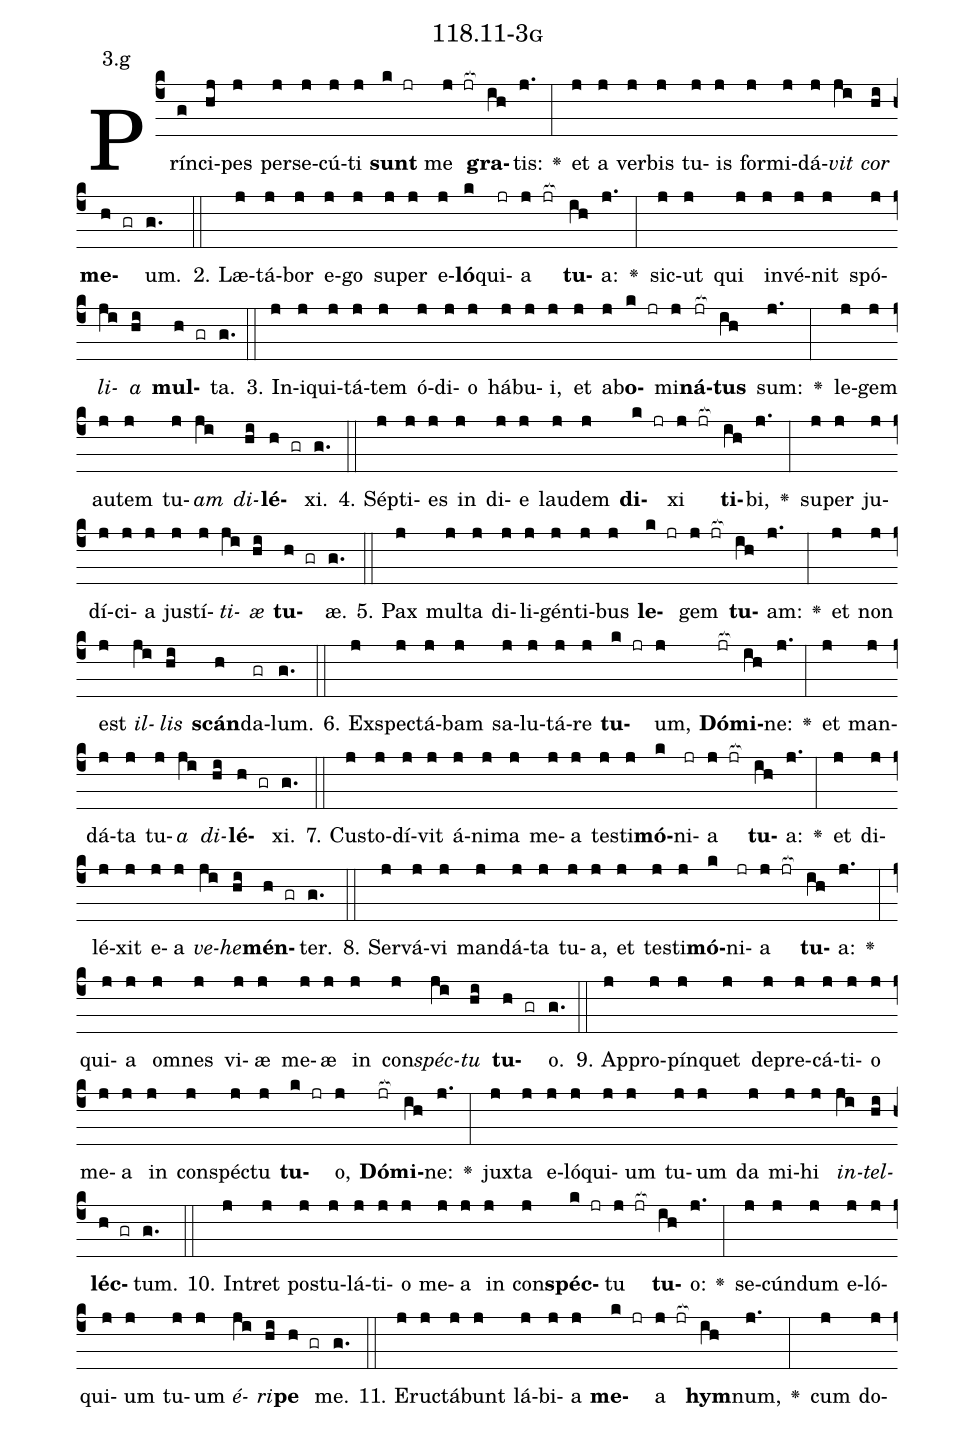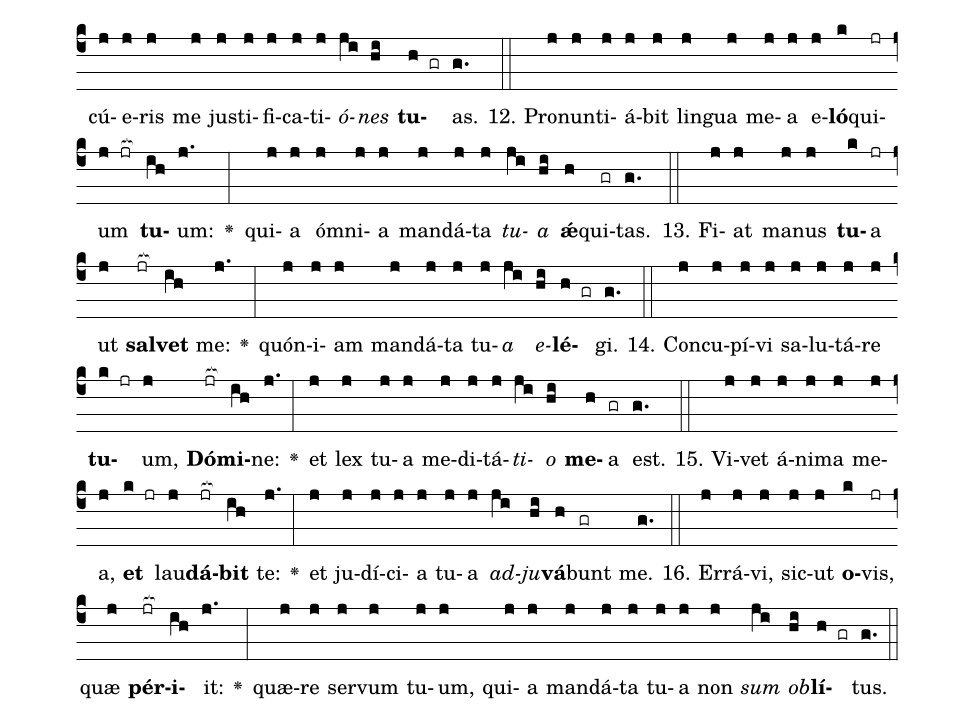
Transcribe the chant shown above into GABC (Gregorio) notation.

name: 118.11-3g;
annotation: 3.g;
%%
(c4)Prín(g)ci(hj)pes(j) per(j)se(j)cú(j)ti(j) <b>sunt</b>(k jr) me(j jr[ocb:1{]) <b>gra</b>(ih[ocb:0}])tis:(j.) <v>\greheightstar</v>(:) et(j) a(j) ver(j)bis(j) tu(j)is(j) for(j)mi(j)dá(j)<i>vit</i>(ji) <i>cor</i>(hi) <b>me</b>(h gr)um.(g.) (::)
2. Læ(j)tá(j)bor(j) e(j)go(j) su(j)per(j) e(j)<b>ló</b>(k)qui(jr)a(j jr[ocb:1{]) <b>tu</b>(ih[ocb:0}])a:(j.) <v>\greheightstar</v>(:) sic(j)ut(j) qui(j) in(j)vé(j)nit(j) spó(j)<i>li</i>(ji)<i>a</i>(hi) <b>mul</b>(h gr)ta.(g.) (::)
3. In(j)i(j)qui(j)tá(j)tem(j) ó(j)di(j)o(j) há(j)bu(j)i,(j) et(j) ab(j)<b>o</b>(k jr)mi(j)<b>ná</b>(jr[ocb:1{])<b>tus</b>(ih[ocb:0}]) sum:(j.) <v>\greheightstar</v>(:) le(j)gem(j) au(j)tem(j) tu(j)<i>am</i>(ji) <i>di</i>(hi)<b>lé</b>(h gr)xi.(g.) (::)
4. Sép(j)ti(j)es(j) in(j) di(j)e(j) lau(j)dem(j) <b>di</b>(k jr)xi(j jr[ocb:1{]) <b>ti</b>(ih[ocb:0}])bi,(j.) <v>\greheightstar</v>(:) su(j)per(j) ju(j)dí(j)ci(j)a(j) jus(j)tí(j)<i>ti</i>(ji)<i>æ</i>(hi) <b>tu</b>(h gr)æ.(g.) (::)
5. Pax(j) mul(j)ta(j) di(j)li(j)gén(j)ti(j)bus(j) <b>le</b>(k jr)gem(j jr[ocb:1{]) <b>tu</b>(ih[ocb:0}])am:(j.) <v>\greheightstar</v>(:) et(j) non(j) est(j) <i>il</i>(ji)<i>lis</i>(hi) <b>scán</b>(h)da(gr)lum.(g.) (::)
6. Ex(j)spec(j)tá(j)bam(j) sa(j)lu(j)tá(j)re(j) <b>tu</b>(k jr)um,(j) <b>Dó</b>(jr[ocb:1{])<b>mi</b>(ih[ocb:0}])ne:(j.) <v>\greheightstar</v>(:) et(j) man(j)dá(j)ta(j) tu(j)<i>a</i>(ji) <i>di</i>(hi)<b>lé</b>(h gr)xi.(g.) (::)
7. Cus(j)to(j)dí(j)vit(j) á(j)ni(j)ma(j) me(j)a(j) tes(j)ti(j)<b>mó</b>(k)ni(jr)a(j jr[ocb:1{]) <b>tu</b>(ih[ocb:0}])a:(j.) <v>\greheightstar</v>(:) et(j) di(j)lé(j)xit(j) e(j)a(j) <i>ve</i>(ji)<i>he</i>(hi)<b>mén</b>(h gr)ter.(g.) (::)
8. Ser(j)vá(j)vi(j) man(j)dá(j)ta(j) tu(j)a,(j) et(j) tes(j)ti(j)<b>mó</b>(k)ni(jr)a(j jr[ocb:1{]) <b>tu</b>(ih[ocb:0}])a:(j.) <v>\greheightstar</v>(:) qui(j)a(j) om(j)nes(j) vi(j)æ(j) me(j)æ(j) in(j) con(j)<i>spéc</i>(ji)<i>tu</i>(hi) <b>tu</b>(h gr)o.(g.) (::)
9. Ap(j)pro(j)pín(j)quet(j) de(j)pre(j)cá(j)ti(j)o(j) me(j)a(j) in(j) con(j)spéc(j)tu(j) <b>tu</b>(k jr)o,(j) <b>Dó</b>(jr[ocb:1{])<b>mi</b>(ih[ocb:0}])ne:(j.) <v>\greheightstar</v>(:) jux(j)ta(j) e(j)ló(j)qui(j)um(j) tu(j)um(j) da(j) mi(j)hi(j) <i>in</i>(ji)<i>tel</i>(hi)<b>léc</b>(h gr)tum.(g.) (::)
10. In(j)tret(j) pos(j)tu(j)lá(j)ti(j)o(j) me(j)a(j) in(j) con(j)<b>spéc</b>(k jr)tu(j jr[ocb:1{]) <b>tu</b>(ih[ocb:0}])o:(j.) <v>\greheightstar</v>(:) se(j)cún(j)dum(j) e(j)ló(j)qui(j)um(j) tu(j)um(j) <i>é</i>(ji)<i>ri</i>(hi)<b>pe</b>(h gr) me.(g.) (::)
11. E(j)ruc(j)tá(j)bunt(j) lá(j)bi(j)a(j) <b>me</b>(k jr)a(j jr[ocb:1{]) <b>hym</b>(ih[ocb:0}])num,(j.) <v>\greheightstar</v>(:) cum(j) do(j)cú(j)e(j)ris(j) me(j) jus(j)ti(j)fi(j)ca(j)ti(j)<i>ó</i>(ji)<i>nes</i>(hi) <b>tu</b>(h gr)as.(g.) (::)
12. Pro(j)nun(j)ti(j)á(j)bit(j) lin(j)gua(j) me(j)a(j) e(j)<b>ló</b>(k)qui(jr)um(j jr[ocb:1{]) <b>tu</b>(ih[ocb:0}])um:(j.) <v>\greheightstar</v>(:) qui(j)a(j) óm(j)ni(j)a(j) man(j)dá(j)ta(j) <i>tu</i>(ji)<i>a</i>(hi) <b>ǽ</b>(h)qui(gr)tas.(g.) (::)
13. Fi(j)at(j) ma(j)nus(j) <b>tu</b>(k)a(jr) ut(j) <b>sal</b>(jr[ocb:1{])<b>vet</b>(ih[ocb:0}]) me:(j.) <v>\greheightstar</v>(:) quón(j)i(j)am(j) man(j)dá(j)ta(j) tu(j)<i>a</i>(ji) <i>e</i>(hi)<b>lé</b>(h gr)gi.(g.) (::)
14. Con(j)cu(j)pí(j)vi(j) sa(j)lu(j)tá(j)re(j) <b>tu</b>(k jr)um,(j) <b>Dó</b>(jr[ocb:1{])<b>mi</b>(ih[ocb:0}])ne:(j.) <v>\greheightstar</v>(:) et(j) lex(j) tu(j)a(j) me(j)di(j)tá(j)<i>ti</i>(ji)<i>o</i>(hi) <b>me</b>(h)a(gr) est.(g.) (::)
15. Vi(j)vet(j) á(j)ni(j)ma(j) me(j)a,(j) <b>et</b>(k jr) lau(j)<b>dá</b>(jr[ocb:1{])<b>bit</b>(ih[ocb:0}]) te:(j.) <v>\greheightstar</v>(:) et(j) ju(j)dí(j)ci(j)a(j) tu(j)a(j) <i>ad</i>(ji)<i>ju</i>(hi)<b>vá</b>(h)bunt(gr) me.(g.) (::)
16. Er(j)rá(j)vi,(j) sic(j)ut(j) <b>o</b>(k)vis,(jr) quæ(j) <b>pér</b>(jr[ocb:1{])<b>i</b>(ih[ocb:0}])it:(j.) <v>\greheightstar</v>(:) quæ(j)re(j) ser(j)vum(j) tu(j)um,(j) qui(j)a(j) man(j)dá(j)ta(j) tu(j)a(j) non(j) <i>sum</i>(ji) <i>ob</i>(hi)<b>lí</b>(h gr)tus.(g.) (::)
